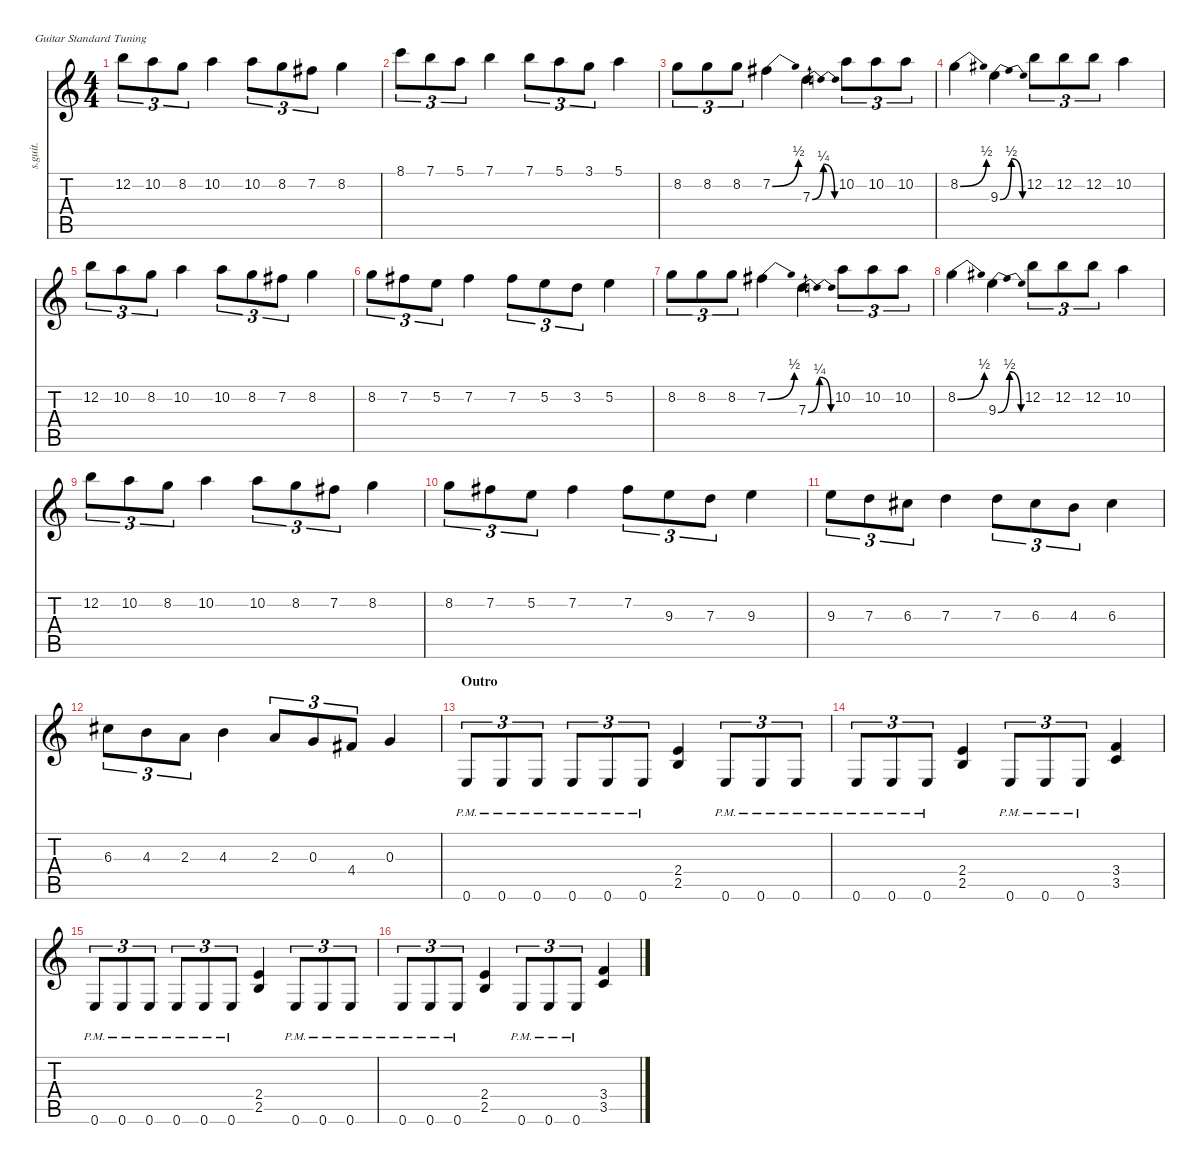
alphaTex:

\defaultSystemsLayout 4
\hideDynamics
\bracketExtendMode nobrackets
\track ("Kirk Hammett - Lead Distortion" "s.guit.") {instrument distortionguitar}
\staff {score tabs}
\tuning (E4 B3 G3 D3 A2 E2)
\ts (4 4)
\tempo (220 hide)
\clef g2
\ks c
12.2.8{tu (3 2) lyrics (0 "") lyrics (1 "") lyrics (2 "") lyrics (3 "") lyrics (4 "") dy fff} 10.2.8{tu (3 2) lyrics (0 "") lyrics (1 "") lyrics (2 "") lyrics (3 "") lyrics (4 "")} 8.2.8{tu (3 2) lyrics (0 "") lyrics (1 "") lyrics (2 "") lyrics (3 "") lyrics (4 "")} 10.2.4{lyrics (0 "") lyrics (1 "") lyrics (2 "") lyrics (3 "") lyrics (4 "")} 10.2.8{tu (3 2) lyrics (0 "") lyrics (1 "") lyrics (2 "") lyrics (3 "") lyrics (4 "")} 8.2.8{tu (3 2) lyrics (0 "") lyrics (1 "") lyrics (2 "") lyrics (3 "") lyrics (4 "")} 7.2{acc #}.8{tu (3 2) lyrics (0 "") lyrics (1 "") lyrics (2 "") lyrics (3 "") lyrics (4 "")} 8.2.4{lyrics (0 "") lyrics (1 "") lyrics (2 "") lyrics (3 "") lyrics (4 "")} |
8.1.8{tu (3 2) lyrics (0 "") lyrics (1 "") lyrics (2 "") lyrics (3 "") lyrics (4 "")} 7.1.8{tu (3 2) lyrics (0 "") lyrics (1 "") lyrics (2 "") lyrics (3 "") lyrics (4 "")} 5.1.8{tu (3 2) lyrics (0 "") lyrics (1 "") lyrics (2 "") lyrics (3 "") lyrics (4 "")} 7.1.4{lyrics (0 "") lyrics (1 "") lyrics (2 "") lyrics (3 "") lyrics (4 "")} 7.1.8{tu (3 2) lyrics (0 "") lyrics (1 "") lyrics (2 "") lyrics (3 "") lyrics (4 "")} 5.1.8{tu (3 2) lyrics (0 "") lyrics (1 "") lyrics (2 "") lyrics (3 "") lyrics (4 "")} 3.1.8{tu (3 2) lyrics (0 "") lyrics (1 "") lyrics (2 "") lyrics (3 "") lyrics (4 "")} 5.1.4{lyrics (0 "") lyrics (1 "") lyrics (2 "") lyrics (3 "") lyrics (4 "")} |
8.2.8{tu (3 2) lyrics (0 "") lyrics (1 "") lyrics (2 "") lyrics (3 "") lyrics (4 "")} 8.2.8{tu (3 2) lyrics (0 "") lyrics (1 "") lyrics (2 "") lyrics (3 "") lyrics (4 "")} 8.2.8{tu (3 2) lyrics (0 "") lyrics (1 "") lyrics (2 "") lyrics (3 "") lyrics (4 "")} 7.2{be (bend 0 0 15 2) acc #}.4{lyrics (0 "") lyrics (1 "") lyrics (2 "") lyrics (3 "") lyrics (4 "")} 7.3{be (bendrelease 0 0 30 1 30 1 60 0)}.4{lyrics (0 "") lyrics (1 "") lyrics (2 "") lyrics (3 "") lyrics (4 "")} 10.2.8{tu (3 2) lyrics (0 "") lyrics (1 "") lyrics (2 "") lyrics (3 "") lyrics (4 "")} 10.2.8{tu (3 2) lyrics (0 "") lyrics (1 "") lyrics (2 "") lyrics (3 "") lyrics (4 "")} 10.2.8{tu (3 2) lyrics (0 "") lyrics (1 "") lyrics (2 "") lyrics (3 "") lyrics (4 "")} |
8.2{be (bend 0 0 15 2)}.4{lyrics (0 "") lyrics (1 "") lyrics (2 "") lyrics (3 "") lyrics (4 "")} 9.3{be (bendrelease 0 0 30 2 30 2 60 0)}.4{lyrics (0 "") lyrics (1 "") lyrics (2 "") lyrics (3 "") lyrics (4 "")} 12.2.8{tu (3 2) lyrics (0 "") lyrics (1 "") lyrics (2 "") lyrics (3 "") lyrics (4 "")} 12.2.8{tu (3 2) lyrics (0 "") lyrics (1 "") lyrics (2 "") lyrics (3 "") lyrics (4 "")} 12.2.8{tu (3 2) lyrics (0 "") lyrics (1 "") lyrics (2 "") lyrics (3 "") lyrics (4 "")} 10.2.4{lyrics (0 "") lyrics (1 "") lyrics (2 "") lyrics (3 "") lyrics (4 "")} |
12.2.8{tu (3 2) lyrics (0 "") lyrics (1 "") lyrics (2 "") lyrics (3 "") lyrics (4 "")} 10.2.8{tu (3 2) lyrics (0 "") lyrics (1 "") lyrics (2 "") lyrics (3 "") lyrics (4 "")} 8.2.8{tu (3 2) lyrics (0 "") lyrics (1 "") lyrics (2 "") lyrics (3 "") lyrics (4 "")} 10.2.4{lyrics (0 "") lyrics (1 "") lyrics (2 "") lyrics (3 "") lyrics (4 "")} 10.2.8{tu (3 2) lyrics (0 "") lyrics (1 "") lyrics (2 "") lyrics (3 "") lyrics (4 "")} 8.2.8{tu (3 2) lyrics (0 "") lyrics (1 "") lyrics (2 "") lyrics (3 "") lyrics (4 "")} 7.2{acc #}.8{tu (3 2) lyrics (0 "") lyrics (1 "") lyrics (2 "") lyrics (3 "") lyrics (4 "")} 8.2.4{lyrics (0 "") lyrics (1 "") lyrics (2 "") lyrics (3 "") lyrics (4 "")} |
8.2.8{tu (3 2) lyrics (0 "") lyrics (1 "") lyrics (2 "") lyrics (3 "") lyrics (4 "")} 7.2{acc #}.8{tu (3 2) lyrics (0 "") lyrics (1 "") lyrics (2 "") lyrics (3 "") lyrics (4 "")} 5.2.8{tu (3 2) lyrics (0 "") lyrics (1 "") lyrics (2 "") lyrics (3 "") lyrics (4 "")} 7.2{acc #}.4{lyrics (0 "") lyrics (1 "") lyrics (2 "") lyrics (3 "") lyrics (4 "")} 7.2{acc #}.8{tu (3 2) lyrics (0 "") lyrics (1 "") lyrics (2 "") lyrics (3 "") lyrics (4 "")} 5.2.8{tu (3 2) lyrics (0 "") lyrics (1 "") lyrics (2 "") lyrics (3 "") lyrics (4 "")} 3.2.8{tu (3 2) lyrics (0 "") lyrics (1 "") lyrics (2 "") lyrics (3 "") lyrics (4 "")} 5.2.4{lyrics (0 "") lyrics (1 "") lyrics (2 "") lyrics (3 "") lyrics (4 "")} |
8.2.8{tu (3 2) lyrics (0 "") lyrics (1 "") lyrics (2 "") lyrics (3 "") lyrics (4 "")} 8.2.8{tu (3 2) lyrics (0 "") lyrics (1 "") lyrics (2 "") lyrics (3 "") lyrics (4 "")} 8.2.8{tu (3 2) lyrics (0 "") lyrics (1 "") lyrics (2 "") lyrics (3 "") lyrics (4 "")} 7.2{be (bend 0 0 15 2) acc #}.4{lyrics (0 "") lyrics (1 "") lyrics (2 "") lyrics (3 "") lyrics (4 "")} 7.3{be (bendrelease 0 0 30 1 30 1 60 0)}.4{lyrics (0 "") lyrics (1 "") lyrics (2 "") lyrics (3 "") lyrics (4 "")} 10.2.8{tu (3 2) lyrics (0 "") lyrics (1 "") lyrics (2 "") lyrics (3 "") lyrics (4 "")} 10.2.8{tu (3 2) lyrics (0 "") lyrics (1 "") lyrics (2 "") lyrics (3 "") lyrics (4 "")} 10.2.8{tu (3 2) lyrics (0 "") lyrics (1 "") lyrics (2 "") lyrics (3 "") lyrics (4 "")} |
8.2{be (bend 0 0 15 2)}.4{lyrics (0 "") lyrics (1 "") lyrics (2 "") lyrics (3 "") lyrics (4 "")} 9.3{be (bendrelease 0 0 30 2 30 2 60 0)}.4{lyrics (0 "") lyrics (1 "") lyrics (2 "") lyrics (3 "") lyrics (4 "")} 12.2.8{tu (3 2) lyrics (0 "") lyrics (1 "") lyrics (2 "") lyrics (3 "") lyrics (4 "")} 12.2.8{tu (3 2) lyrics (0 "") lyrics (1 "") lyrics (2 "") lyrics (3 "") lyrics (4 "")} 12.2.8{tu (3 2) lyrics (0 "") lyrics (1 "") lyrics (2 "") lyrics (3 "") lyrics (4 "")} 10.2.4{lyrics (0 "") lyrics (1 "") lyrics (2 "") lyrics (3 "") lyrics (4 "")} |
12.2.8{tu (3 2) lyrics (0 "") lyrics (1 "") lyrics (2 "") lyrics (3 "") lyrics (4 "")} 10.2.8{tu (3 2) lyrics (0 "") lyrics (1 "") lyrics (2 "") lyrics (3 "") lyrics (4 "")} 8.2.8{tu (3 2) lyrics (0 "") lyrics (1 "") lyrics (2 "") lyrics (3 "") lyrics (4 "")} 10.2.4{lyrics (0 "") lyrics (1 "") lyrics (2 "") lyrics (3 "") lyrics (4 "")} 10.2.8{tu (3 2) lyrics (0 "") lyrics (1 "") lyrics (2 "") lyrics (3 "") lyrics (4 "")} 8.2.8{tu (3 2) lyrics (0 "") lyrics (1 "") lyrics (2 "") lyrics (3 "") lyrics (4 "")} 7.2{acc #}.8{tu (3 2) lyrics (0 "") lyrics (1 "") lyrics (2 "") lyrics (3 "") lyrics (4 "")} 8.2.4{lyrics (0 "") lyrics (1 "") lyrics (2 "") lyrics (3 "") lyrics (4 "")} |
8.2.8{tu (3 2) lyrics (0 "") lyrics (1 "") lyrics (2 "") lyrics (3 "") lyrics (4 "")} 7.2{acc #}.8{tu (3 2) lyrics (0 "") lyrics (1 "") lyrics (2 "") lyrics (3 "") lyrics (4 "")} 5.2.8{tu (3 2) lyrics (0 "") lyrics (1 "") lyrics (2 "") lyrics (3 "") lyrics (4 "")} 7.2{acc #}.4{lyrics (0 "") lyrics (1 "") lyrics (2 "") lyrics (3 "") lyrics (4 "")} 7.2{acc #}.8{tu (3 2) lyrics (0 "") lyrics (1 "") lyrics (2 "") lyrics (3 "") lyrics (4 "")} 9.3.8{tu (3 2) lyrics (0 "") lyrics (1 "") lyrics (2 "") lyrics (3 "") lyrics (4 "") dy f} 7.3.8{tu (3 2) lyrics (0 "") lyrics (1 "") lyrics (2 "") lyrics (3 "") lyrics (4 "")} 9.3.4{lyrics (0 "") lyrics (1 "") lyrics (2 "") lyrics (3 "") lyrics (4 "")} |
9.3.8{tu (3 2) lyrics (0 "") lyrics (1 "") lyrics (2 "") lyrics (3 "") lyrics (4 "")} 7.3.8{tu (3 2) lyrics (0 "") lyrics (1 "") lyrics (2 "") lyrics (3 "") lyrics (4 "") dy fff} 6.3{acc #}.8{tu (3 2) lyrics (0 "") lyrics (1 "") lyrics (2 "") lyrics (3 "") lyrics (4 "")} 7.3.4{lyrics (0 "") lyrics (1 "") lyrics (2 "") lyrics (3 "") lyrics (4 "")} 7.3.8{tu (3 2) lyrics (0 "") lyrics (1 "") lyrics (2 "") lyrics (3 "") lyrics (4 "")} 6.3{acc #}.8{tu (3 2) lyrics (0 "") lyrics (1 "") lyrics (2 "") lyrics (3 "") lyrics (4 "")} 4.3.8{tu (3 2) lyrics (0 "") lyrics (1 "") lyrics (2 "") lyrics (3 "") lyrics (4 "")} 6.3{acc #}.4{lyrics (0 "") lyrics (1 "") lyrics (2 "") lyrics (3 "") lyrics (4 "")} |
6.3{acc #}.8{tu (3 2) lyrics (0 "") lyrics (1 "") lyrics (2 "") lyrics (3 "") lyrics (4 "")} 4.3.8{tu (3 2) lyrics (0 "") lyrics (1 "") lyrics (2 "") lyrics (3 "") lyrics (4 "")} 2.3.8{tu (3 2) lyrics (0 "") lyrics (1 "") lyrics (2 "") lyrics (3 "") lyrics (4 "")} 4.3.4{lyrics (0 "") lyrics (1 "") lyrics (2 "") lyrics (3 "") lyrics (4 "")} 2.3.8{tu (3 2) lyrics (0 "") lyrics (1 "") lyrics (2 "") lyrics (3 "") lyrics (4 "")} 0.3.8{tu (3 2) lyrics (0 "") lyrics (1 "") lyrics (2 "") lyrics (3 "") lyrics (4 "")} 4.4{acc #}.8{tu (3 2) lyrics (0 "") lyrics (1 "") lyrics (2 "") lyrics (3 "") lyrics (4 "")} 0.3.4{lyrics (0 "") lyrics (1 "") lyrics (2 "") lyrics (3 "") lyrics (4 "")} |
\section ("" "Outro")
0.6{pm}.8{tu (3 2) lyrics (0 "") lyrics (1 "") lyrics (2 "") lyrics (3 "") lyrics (4 "")} 0.6{pm}.8{tu (3 2) lyrics (0 "") lyrics (1 "") lyrics (2 "") lyrics (3 "") lyrics (4 "") dy ff} 0.6{pm}.8{tu (3 2) lyrics (0 "") lyrics (1 "") lyrics (2 "") lyrics (3 "") lyrics (4 "")} 0.6{pm}.8{tu (3 2) lyrics (0 "") lyrics (1 "") lyrics (2 "") lyrics (3 "") lyrics (4 "") dy fff} 0.6{pm}.8{tu (3 2) lyrics (0 "") lyrics (1 "") lyrics (2 "") lyrics (3 "") lyrics (4 "") dy ff} 0.6{pm}.8{tu (3 2) lyrics (0 "") lyrics (1 "") lyrics (2 "") lyrics (3 "") lyrics (4 "") dy f} (2.4 2.5).4{lyrics (0 "") lyrics (1 "") lyrics (2 "") lyrics (3 "") lyrics (4 "") dy ff} 0.6{pm}.8{tu (3 2) lyrics (0 "") lyrics (1 "") lyrics (2 "") lyrics (3 "") lyrics (4 "") dy fff} 0.6{pm}.8{tu (3 2) lyrics (0 "") lyrics (1 "") lyrics (2 "") lyrics (3 "") lyrics (4 "") dy ff} 0.6{pm}.8{tu (3 2) lyrics (0 "") lyrics (1 "") lyrics (2 "") lyrics (3 "") lyrics (4 "") dy fff} |
0.6{pm}.8{tu (3 2) lyrics (0 "") lyrics (1 "") lyrics (2 "") lyrics (3 "") lyrics (4 "") dy ff} 0.6{pm}.8{tu (3 2) lyrics (0 "") lyrics (1 "") lyrics (2 "") lyrics (3 "") lyrics (4 "")} 0.6{pm}.8{tu (3 2) lyrics (0 "") lyrics (1 "") lyrics (2 "") lyrics (3 "") lyrics (4 "") dy f} (2.4 2.5).4{lyrics (0 "") lyrics (1 "") lyrics (2 "") lyrics (3 "") lyrics (4 "") dy ff} 0.6{pm}.8{tu (3 2) lyrics (0 "") lyrics (1 "") lyrics (2 "") lyrics (3 "") lyrics (4 "") dy fff} 0.6{pm}.8{tu (3 2) lyrics (0 "") lyrics (1 "") lyrics (2 "") lyrics (3 "") lyrics (4 "") dy ff} 0.6{pm}.8{tu (3 2) lyrics (0 "") lyrics (1 "") lyrics (2 "") lyrics (3 "") lyrics (4 "")} (3.4 3.5).4{lyrics (0 "") lyrics (1 "") lyrics (2 "") lyrics (3 "") lyrics (4 "")} |
0.6{pm}.8{tu (3 2) lyrics (0 "") lyrics (1 "") lyrics (2 "") lyrics (3 "") lyrics (4 "") dy fff} 0.6{pm}.8{tu (3 2) lyrics (0 "") lyrics (1 "") lyrics (2 "") lyrics (3 "") lyrics (4 "") dy ff} 0.6{pm}.8{tu (3 2) lyrics (0 "") lyrics (1 "") lyrics (2 "") lyrics (3 "") lyrics (4 "")} 0.6{pm}.8{tu (3 2) lyrics (0 "") lyrics (1 "") lyrics (2 "") lyrics (3 "") lyrics (4 "") dy fff} 0.6{pm}.8{tu (3 2) lyrics (0 "") lyrics (1 "") lyrics (2 "") lyrics (3 "") lyrics (4 "") dy ff} 0.6{pm}.8{tu (3 2) lyrics (0 "") lyrics (1 "") lyrics (2 "") lyrics (3 "") lyrics (4 "") dy f} (2.4 2.5).4{lyrics (0 "") lyrics (1 "") lyrics (2 "") lyrics (3 "") lyrics (4 "") dy ff} 0.6{pm}.8{tu (3 2) lyrics (0 "") lyrics (1 "") lyrics (2 "") lyrics (3 "") lyrics (4 "") dy fff} 0.6{pm}.8{tu (3 2) lyrics (0 "") lyrics (1 "") lyrics (2 "") lyrics (3 "") lyrics (4 "") dy ff} 0.6{pm}.8{tu (3 2) lyrics (0 "") lyrics (1 "") lyrics (2 "") lyrics (3 "") lyrics (4 "") dy fff} |
0.6{pm}.8{tu (3 2) lyrics (0 "") lyrics (1 "") lyrics (2 "") lyrics (3 "") lyrics (4 "") dy ff} 0.6{pm}.8{tu (3 2) lyrics (0 "") lyrics (1 "") lyrics (2 "") lyrics (3 "") lyrics (4 "")} 0.6{pm}.8{tu (3 2) lyrics (0 "") lyrics (1 "") lyrics (2 "") lyrics (3 "") lyrics (4 "") dy f} (2.4 2.5).4{lyrics (0 "") lyrics (1 "") lyrics (2 "") lyrics (3 "") lyrics (4 "") dy ff} 0.6{pm}.8{tu (3 2) lyrics (0 "") lyrics (1 "") lyrics (2 "") lyrics (3 "") lyrics (4 "") dy fff} 0.6{pm}.8{tu (3 2) lyrics (0 "") lyrics (1 "") lyrics (2 "") lyrics (3 "") lyrics (4 "") dy ff} 0.6{pm}.8{tu (3 2) lyrics (0 "") lyrics (1 "") lyrics (2 "") lyrics (3 "") lyrics (4 "")} (3.4 3.5).4{lyrics (0 "") lyrics (1 "") lyrics (2 "") lyrics (3 "") lyrics (4 "")}
